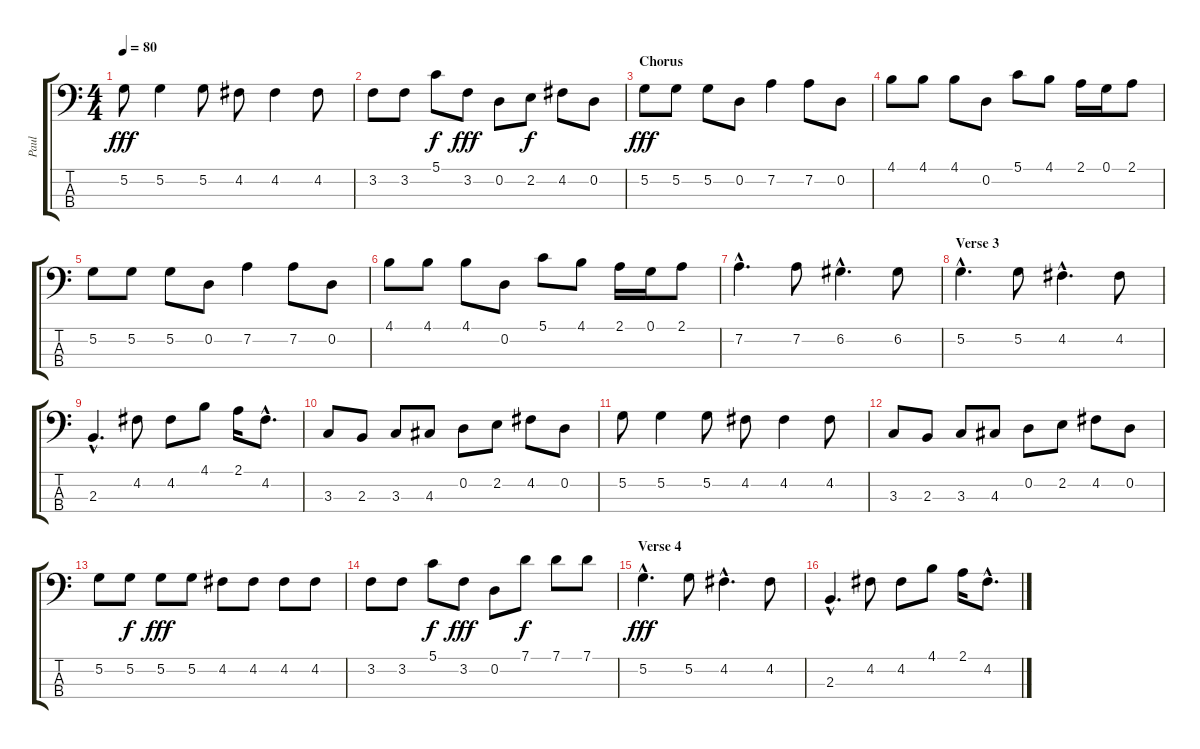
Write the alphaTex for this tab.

\track ("Paul" "Paul") {instrument fretlessbass}
\staff {score tabs}
\tuning (G2 D2 A1 E1) {hide}
\ts (4 4)
\tempo 80
\clef f4
\ks c
5.2.8{dy fff} 5.2.4 5.2.8 4.2.8 4.2.4 4.2.8 |
3.2.8 3.2.8 5.1.8{dy f} 3.2.8{dy fff} 0.2.8 2.2.8{dy f} 4.2.8 0.2.8 |
\section ("" "Chorus")
5.2.8{dy fff} 5.2.8 5.2.8 0.2.8 7.2.4 7.2.8 0.2.8 |
4.1.8 4.1.8 4.1.8 0.2.8 5.1.8 4.1.8 2.1.16 0.1.16 2.1.8 |
5.2.8 5.2.8 5.2.8 0.2.8 7.2.4 7.2.8 0.2.8 |
4.1.8 4.1.8 4.1.8 0.2.8 5.1.8 4.1.8 2.1.16 0.1.16 2.1.8 |
7.2{hac}.4{d} 7.2.8 6.2{hac}.4{d} 6.2.8 |
\section ("" "Verse 3")
5.2{hac}.4{d} 5.2.8 4.2{hac}.4{d} 4.2.8 |
2.3{hac}.4{d} 4.2.8 4.2.8 4.1.8 2.1.16 4.2{hac}.8{d} |
3.3.8 2.3.8 3.3.8 4.3.8 0.2.8 2.2.8 4.2.8 0.2.8 |
5.2.8 5.2.4 5.2.8 4.2.8 4.2.4 4.2.8 |
3.3.8 2.3.8 3.3.8 4.3.8 0.2.8 2.2.8 4.2.8 0.2.8 |
5.2.8 5.2.8{dy f} 5.2.8{dy fff} 5.2.8 4.2.8 4.2.8 4.2.8 4.2.8 |
3.2.8 3.2.8 5.1.8{dy f} 3.2.8{dy fff} 0.2.8 7.1.8{dy f} 7.1.8 7.1.8 |
\section ("" "Verse 4")
5.2{hac}.4{d dy fff} 5.2.8 4.2{hac}.4{d} 4.2.8 |
2.3{hac}.4{d} 4.2.8 4.2.8 4.1.8 2.1.16 4.2{hac}.8{d}
